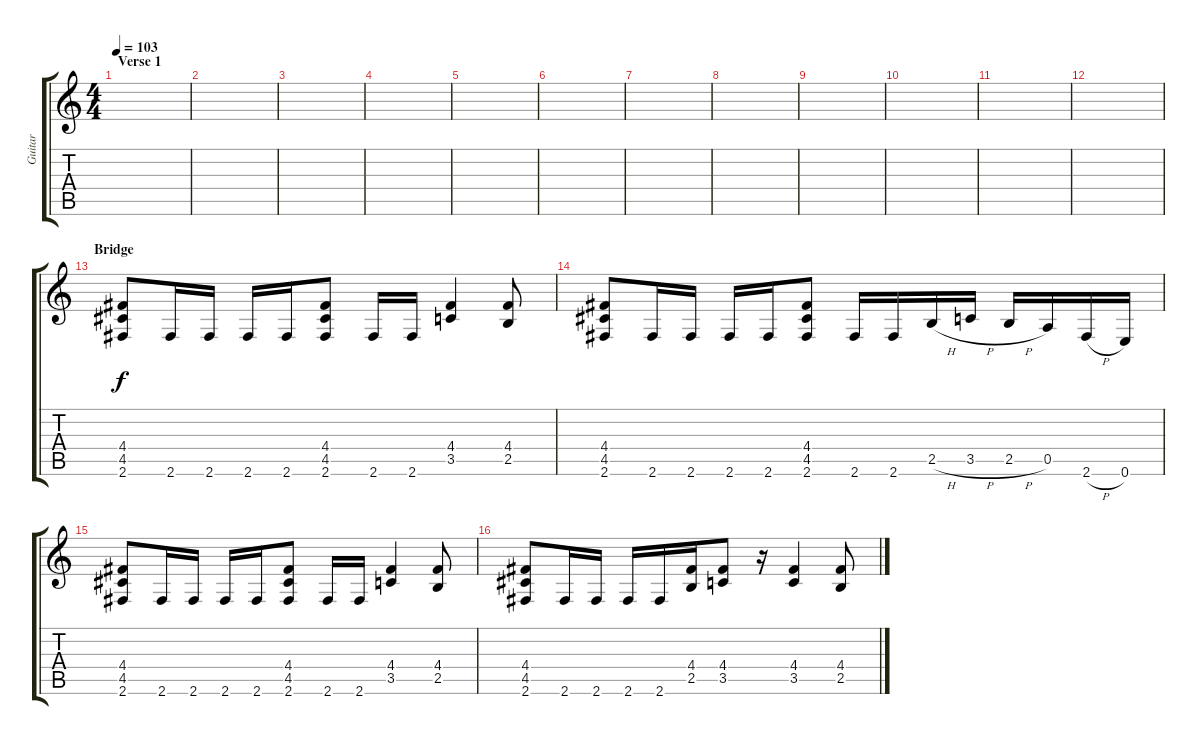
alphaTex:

\track ("Guitar" "Guitar") {instrument distortionguitar}
\staff {score tabs}
\tuning (E4 B3 G3 D3 A2 E2) {hide}
\ts (4 4)
\section ("" "Verse 1")
\tempo 103
\clef g2
\ks c
|
|
|
|
|
|
|
|
|
|
|
|
\section ("" "Bridge")
(4.4 4.5 2.6).8{volume 13} 2.6.16 2.6.16 2.6.16 2.6.16 (4.4 4.5 2.6).8 2.6.16 2.6.16 (4.4 3.5).4 (4.4 2.5).8 |
(4.4 4.5 2.6).8{volume 13} 2.6.16 2.6.16 2.6.16 2.6.16 (4.4 4.5 2.6).8 2.6.16 2.6.16 2.5{h}.16 3.5{h}.16 2.5{h}.16 0.5.16 2.6{h}.16 0.6.16 |
(4.4 4.5 2.6).8{volume 13} 2.6.16 2.6.16 2.6.16 2.6.16 (4.4 4.5 2.6).8 2.6.16 2.6.16 (4.4 3.5).4 (4.4 2.5).8 |
(4.4 4.5 2.6).8{volume 13} 2.6.16 2.6.16 2.6.16 2.6.16 (4.4 2.5).16 (4.4 3.5).8 r.16 (4.4 3.5).4 (4.4 2.5).8
